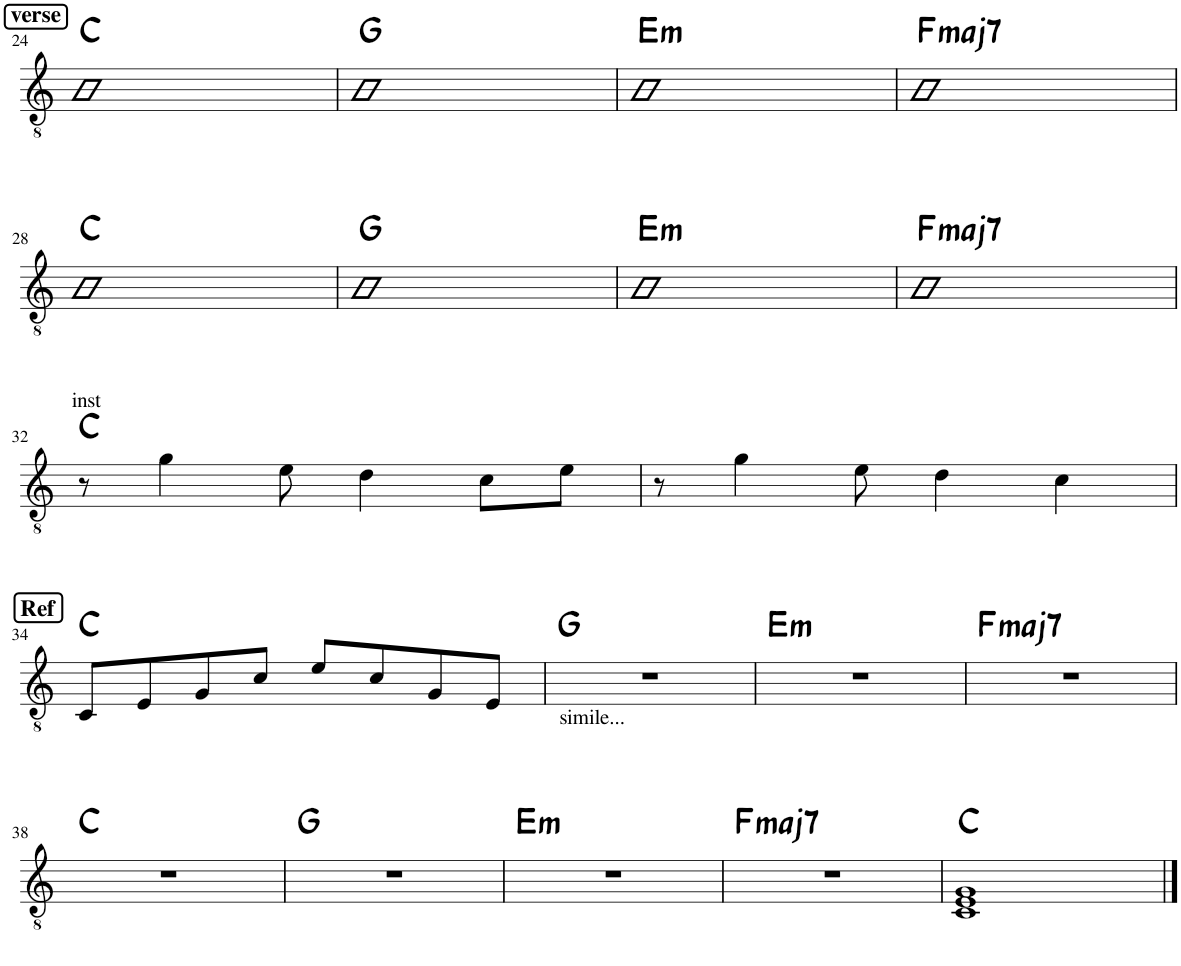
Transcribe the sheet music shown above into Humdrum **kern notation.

**kern	**harte
*part1	*part1
*staff1	*
*I"Classical Guitar	*
*I'Guit.	*
!!LO:PB:g=z
*clefGv2	*
*k[]	*
*M4/4	*
!!LO:REH:place=s1:a:B:cj:fs=11:t=verse
=24	=24
1c	C:maj
=25	=25
1G	G:maj
=26	=26
!	!LO:H:kt=m
1E	E:min
=27	=27
!	!LO:H:kt=maj7
1F	F:maj7
!!LO:LB:g=z
=28	=28
1C	C:maj
=29	=29
1G	G:maj
=30	=30
!	!LO:H:kt=m
1E	E:min
=31	=31
!	!LO:H:kt=maj7
1F	F:maj7
!!LO:LB:g=z
=32	=32
!LO:TX:a:t=inst	!
8r	C:maj
4g\	.
8e\	.
4d\	.
8c\L	.
8e\J	.
=33	=33
8r	.
4g\	.
8e\	.
4d\	.
4c\	.
!!LO:LB:g=z
!!LO:REH:place=s1:a:B:cj:fs=11:t=Ref
=34	=34
8C/L	C:maj
8E/	.
8G/	.
8c/J	.
8e/L	.
8c/	.
8G/	.
8E/J	.
=35	=35
!LO:TX:b:t=simile...	!
1r	G:maj
=36	=36
!	!LO:H:kt=m
1r	E:min
=37	=37
!	!LO:H:kt=maj7
1r	F:maj7
!!LO:LB:g=z
=38	=38
1r	C:maj
=39	=39
1r	G:maj
=40	=40
!	!LO:H:kt=m
1r	E:min
=41	=41
!	!LO:H:kt=maj7
1r	F:maj7
=42	=42
1C 1E 1G	C:maj
==	==
*-	*-
